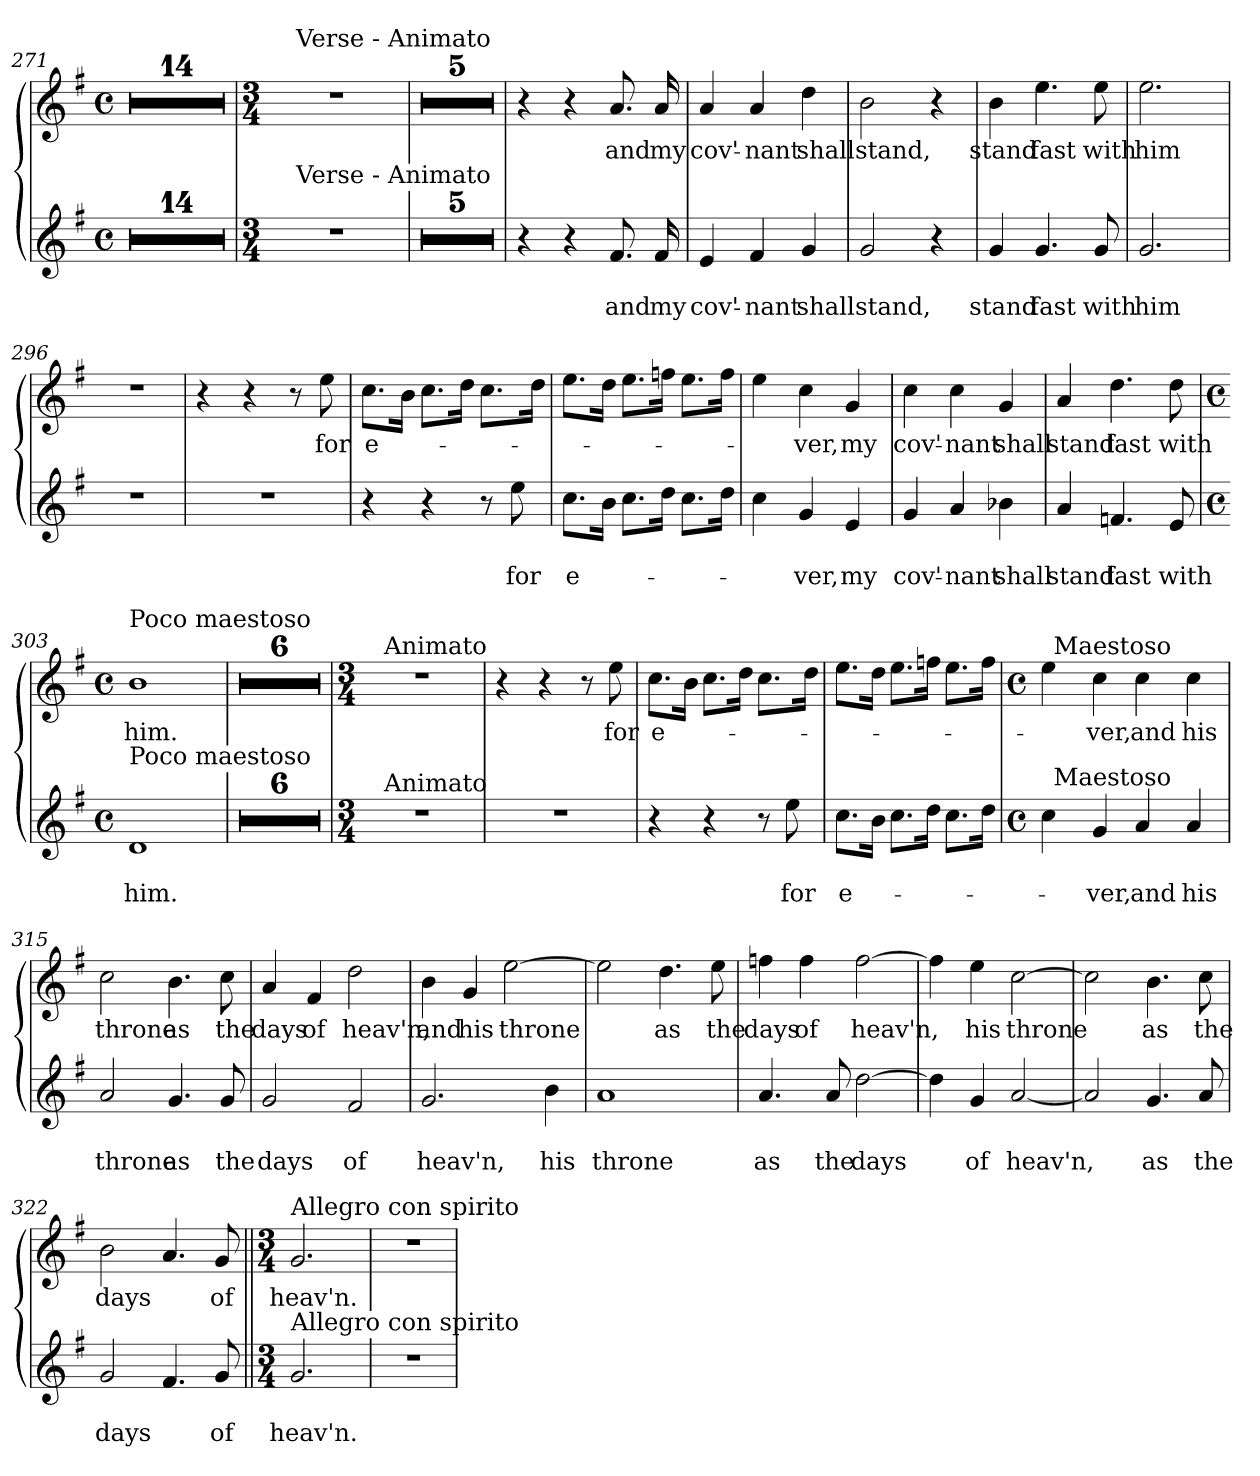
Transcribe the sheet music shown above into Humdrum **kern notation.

**kern	**text	**text	**kern	**text
*part2	*part2	*part2	*part1	*part1
*staff2	*staff2	*staff2	*staff1	*staff1
*clefG2	*	*	*clefG2	*
*k[f#]	*	*	*k[f#]	*
*G:	*	*	*G:	*
*M4/4	*	*	*M4/4	*
*met(c)	*	*	*met(c)	*
=271	=271	=271	=271	=271
1r	.	.	1r	.
=272	=272	=272	=272	=272
1r	.	.	1r	.
=273	=273	=273	=273	=273
1r	.	.	1r	.
=274	=274	=274	=274	=274
1r	.	.	1r	.
=275	=275	=275	=275	=275
1r	.	.	1r	.
=276	=276	=276	=276	=276
1r	.	.	1r	.
=277	=277	=277	=277	=277
1r	.	.	1r	.
=278	=278	=278	=278	=278
1r	.	.	1r	.
=279	=279	=279	=279	=279
1r	.	.	1r	.
=280	=280	=280	=280	=280
1r	.	.	1r	.
=281	=281	=281	=281	=281
1r	.	.	1r	.
=282	=282	=282	=282	=282
1r	.	.	1r	.
=283	=283	=283	=283	=283
1r	.	.	1r	.
=284	=284	=284	=284	=284
1r	.	.	1r	.
=285	=285	=285	=285	=285
*M3/4	*	*	*M3/4	*
*^	*	*	*^	*
2.r	16.ryy	.	.	2.r	16.ryy	.
!	!	!	!	!	!LO:TX:a:t=Verse - Animato	!
!	!LO:TX:a:t=Verse - Animato	!	!	!	!	!
.	2ryy	.	.	.	2ryy	.
.	8ryy	.	.	.	8ryy	.
.	32ryy	.	.	.	32ryy	.
*v	*v	*	*	*	*	*
*	*	*	*v	*v	*
=286	=286	=286	=286	=286
2.r	.	.	2.r	.
=287	=287	=287	=287	=287
2.r	.	.	2.r	.
=288	=288	=288	=288	=288
2.r	.	.	2.r	.
=289	=289	=289	=289	=289
2.r	.	.	2.r	.
=290	=290	=290	=290	=290
2.r	.	.	2.r	.
=291	=291	=291	=291	=291
4r	.	.	4r	.
4r	.	.	4r	.
!	!	!LO:LY:b	!	!LO:LY:b
8.f#/	.	and	8.a/	and
!	!	!LO:LY:b	!	!LO:LY:b
16f#/	.	my	16a/	my
=292	=292	=292	=292	=292
!	!	!LO:LY:b	!	!LO:LY:b
4e/	.	cov'-	4a/	cov'-
!	!	!LO:LY:b	!	!LO:LY:b
4f#/	.	-nant	4a/	-nant
!	!	!LO:LY:b	!	!LO:LY:b
4g/	.	shall	4dd\	shall
=293	=293	=293	=293	=293
!	!	!LO:LY:b	!	!LO:LY:b
2g/	.	stand,	2b\	stand,
4r	.	.	4r	.
!!LO:LB:g=z
=294	=294	=294	=294	=294
!	!	!LO:LY:b	!	!LO:LY:b
4g/	.	stand	4b\	stand
!	!	!LO:LY:b	!	!LO:LY:b
4.g/	.	fast	4.ee\	fast
!	!	!LO:LY:b	!	!LO:LY:b
8g/	.	with	8ee\	with
=295	=295	=295	=295	=295
!	!	!LO:LY:b	!	!LO:LY:b
2.g/	.	him	2.ee\	him
=296	=296	=296	=296	=296
2.r	.	.	2.r	.
=297	=297	=297	=297	=297
2.r	.	.	4r	.
.	.	.	4r	.
.	.	.	8r	.
!	!	!	!	!LO:LY:b
.	.	.	8ee\	for
=298	=298	=298	=298	=298
!	!	!	!	!LO:LY:b
4r	.	.	8.cc\L	e-
.	.	.	16b\Jk	.
4r	.	.	8.cc\L	.
.	.	.	16dd\Jk	.
8r	.	.	8.cc\L	.
!	!	!LO:LY:b	!	!
8ee\	.	for	.	.
.	.	.	16dd\Jk	.
=299	=299	=299	=299	=299
!	!	!LO:LY:b	!	!
8.cc\L	.	e-	8.ee\L	.
16b\Jk	.	.	16dd\Jk	.
8.cc\L	.	.	8.ee\L	.
16dd\Jk	.	.	16ffn\Jk	.
8.cc\L	.	.	8.ee\L	.
16dd\Jk	.	.	16ff\Jk	.
=300	=300	=300	=300	=300
4cc\	.	.	4ee\	.
!	!	!LO:LY:b	!	!LO:LY:b
4g/	.	-ver,	4cc\	-ver,
!	!	!LO:LY:b	!	!LO:LY:b
4e/	.	my	4g/	my
=301	=301	=301	=301	=301
!	!	!LO:LY:b	!	!LO:LY:b
4g/	.	cov'-	4cc\	cov'-
!	!	!LO:LY:b	!	!LO:LY:b
4a/	.	-nant	4cc\	-nant
!	!	!LO:LY:b	!	!LO:LY:b
4b-X\	.	shall	4g/	shall
!!LO:LB:g=z
=302	=302	=302	=302	=302
!	!	!LO:LY:b	!	!LO:LY:b
4a/	.	stand	4a/	stand
!	!	!LO:LY:b	!	!LO:LY:b
4.fn/	.	fast	4.dd\	fast
!	!	!LO:LY:b	!	!LO:LY:b
8e/	.	with	8dd\	with
=303	=303	=303	=303	=303
*M4/4	*	*	*M4/4	*
*met(c)	*	*	*met(c)	*
!	!	!	!LO:TX:a:t=Poco maestoso	!
!LO:TX:a:t=Poco maestoso	!	!	!	!
!	!	!LO:LY:b	!	!LO:LY:b
1d	.	him.	1b	him.
=304	=304	=304	=304	=304
1r	.	.	1r	.
=305	=305	=305	=305	=305
1r	.	.	1r	.
=306	=306	=306	=306	=306
1r	.	.	1r	.
=307	=307	=307	=307	=307
1r	.	.	1r	.
=308	=308	=308	=308	=308
1r	.	.	1r	.
=309	=309	=309	=309	=309
1r	.	.	1r	.
=310	=310	=310	=310	=310
*M3/4	*	*	*M3/4	*
*^	*	*	*^	*
2.r	16ryy	.	.	2.r	16ryy	.
!	!	!	!	!	!LO:TX:a:t=Animato	!
!	!LO:TX:a:t=Animato	!	!	!	!	!
.	2ryy	.	.	.	2ryy	.
.	8.ryy	.	.	.	8.ryy	.
*v	*v	*	*	*	*	*
*	*	*	*v	*v	*
=311	=311	=311	=311	=311
2.r	.	.	4r	.
.	.	.	4r	.
.	.	.	8r	.
!	!	!	!	!LO:LY:b
.	.	.	8ee\	for
=312	=312	=312	=312	=312
!	!	!	!	!LO:LY:b
4r	.	.	8.cc\L	e-
.	.	.	16b\Jk	.
4r	.	.	8.cc\L	.
.	.	.	16dd\Jk	.
8r	.	.	8.cc\L	.
!	!	!LO:LY:b	!	!
8ee\	.	for	.	.
.	.	.	16dd\Jk	.
=313	=313	=313	=313	=313
!	!	!LO:LY:b	!	!
8.cc\L	.	e-	8.ee\L	.
16b\Jk	.	.	16dd\Jk	.
8.cc\L	.	.	8.ee\L	.
16dd\Jk	.	.	16ffn\Jk	.
8.cc\L	.	.	8.ee\L	.
16dd\Jk	.	.	16ff\Jk	.
!!LO:LB:g=z
=314	=314	=314	=314	=314
*M4/4	*	*	*M4/4	*
*met(c)	*	*	*met(c)	*
*^	*	*	*^	*
4cc\	32ryy	.	.	4ee\	32ryy	.
!	!	!	!	!	!LO:TX:a:t=Maestoso	!
!	!LO:TX:a:t=Maestoso	!	!	!	!	!
.	2ryy	.	.	.	2ryy	.
!	!	!	!LO:LY:b	!	!	!LO:LY:b
4g/	.	.	-ver,	4cc\	.	-ver,
!	!	!	!LO:LY:b	!	!	!LO:LY:b
4a/	.	.	and	4cc\	.	and
.	4...ryy	.	.	.	4...ryy	.
!	!	!	!LO:LY:b	!	!	!LO:LY:b
4a/	.	.	his	4cc\	.	his
=315	=315	=315	=315	=315	=315	=315
!	!	!	!LO:LY:b	!	!	!LO:LY:b
*v	*v	*	*	*	*	*
*	*	*	*v	*v	*
2a/	.	throne	2cc\	throne
!	!	!LO:LY:b	!	!LO:LY:b
4.g/	.	as	4.b\	as
!	!	!LO:LY:b	!	!LO:LY:b
8g/	.	the	8cc\	the
=316	=316	=316	=316	=316
!	!	!LO:LY:b	!	!LO:LY:b
2g/	.	days	4a/	days
!	!	!	!	!LO:LY:b
.	.	.	4f#/	of
!	!	!LO:LY:b	!	!LO:LY:b
2f#/	.	of	2dd\	heav'n,
=317	=317	=317	=317	=317
!	!	!LO:LY:b	!	!LO:LY:b
2.g/	.	heav'n,	4b\	and
!	!	!	!	!LO:LY:b
.	.	.	4g/	his
!	!	!	!	!LO:LY:b
.	.	.	[2ee\	throne
!	!	!LO:LY:b	!	!
4b\	.	his	.	.
=318	=318	=318	=318	=318
!	!	!LO:LY:b	!	!
1a	.	throne	2ee\]	.
!	!	!	!	!LO:LY:b
.	.	.	4.dd\	as
!	!	!	!	!LO:LY:b
.	.	.	8ee\	the
=319	=319	=319	=319	=319
!	!	!LO:LY:b	!	!LO:LY:b
4.a/	.	as	4ffn\	days
!	!	!	!	!LO:LY:b
.	.	.	4ff\	of
!	!	!LO:LY:b	!	!
8a/	.	the	.	.
!	!	!LO:LY:b	!	!LO:LY:b
[2dd\	.	days	[2ff\	heav'n,
=320	=320	=320	=320	=320
4dd\]	.	.	4ff\]	.
!	!	!LO:LY:b	!	!LO:LY:b
4g/	.	of	4ee\	his
!	!	!LO:LY:b	!	!LO:LY:b
[2a/	.	heav'n,	[2cc\	throne
!!LO:LB:g=z
=321	=321	=321	=321	=321
2a/]	.	.	2cc\]	.
!	!	!LO:LY:b	!	!LO:LY:b
4.g/	.	as	4.b\	as
!	!	!LO:LY:b	!	!LO:LY:b
8a/	.	the	8cc\	the
=322	=322	=322	=322	=322
!	!	!LO:LY:b	!	!LO:LY:b
2g/	.	days	2b\	days
4.f#/	.	.	4.a/	.
!	!	!LO:LY:b	!	!LO:LY:b
8g/	.	of	8g/	of
=323||	=323||	=323||	=323||	=323||
*M3/4	*	*	*M3/4	*
!	!	!	!LO:TX:a:t=Allegro con spirito	!
!LO:TX:a:t=Allegro con spirito	!	!	!	!
!	!	!LO:LY:b	!	!LO:LY:b
2.g/	.	heav'n.	2.g/	heav'n.
=324	=324	=324	=324	=324
2.r	.	.	2.r	.
=	=	=	=	=
*-	*-	*-	*-	*-
